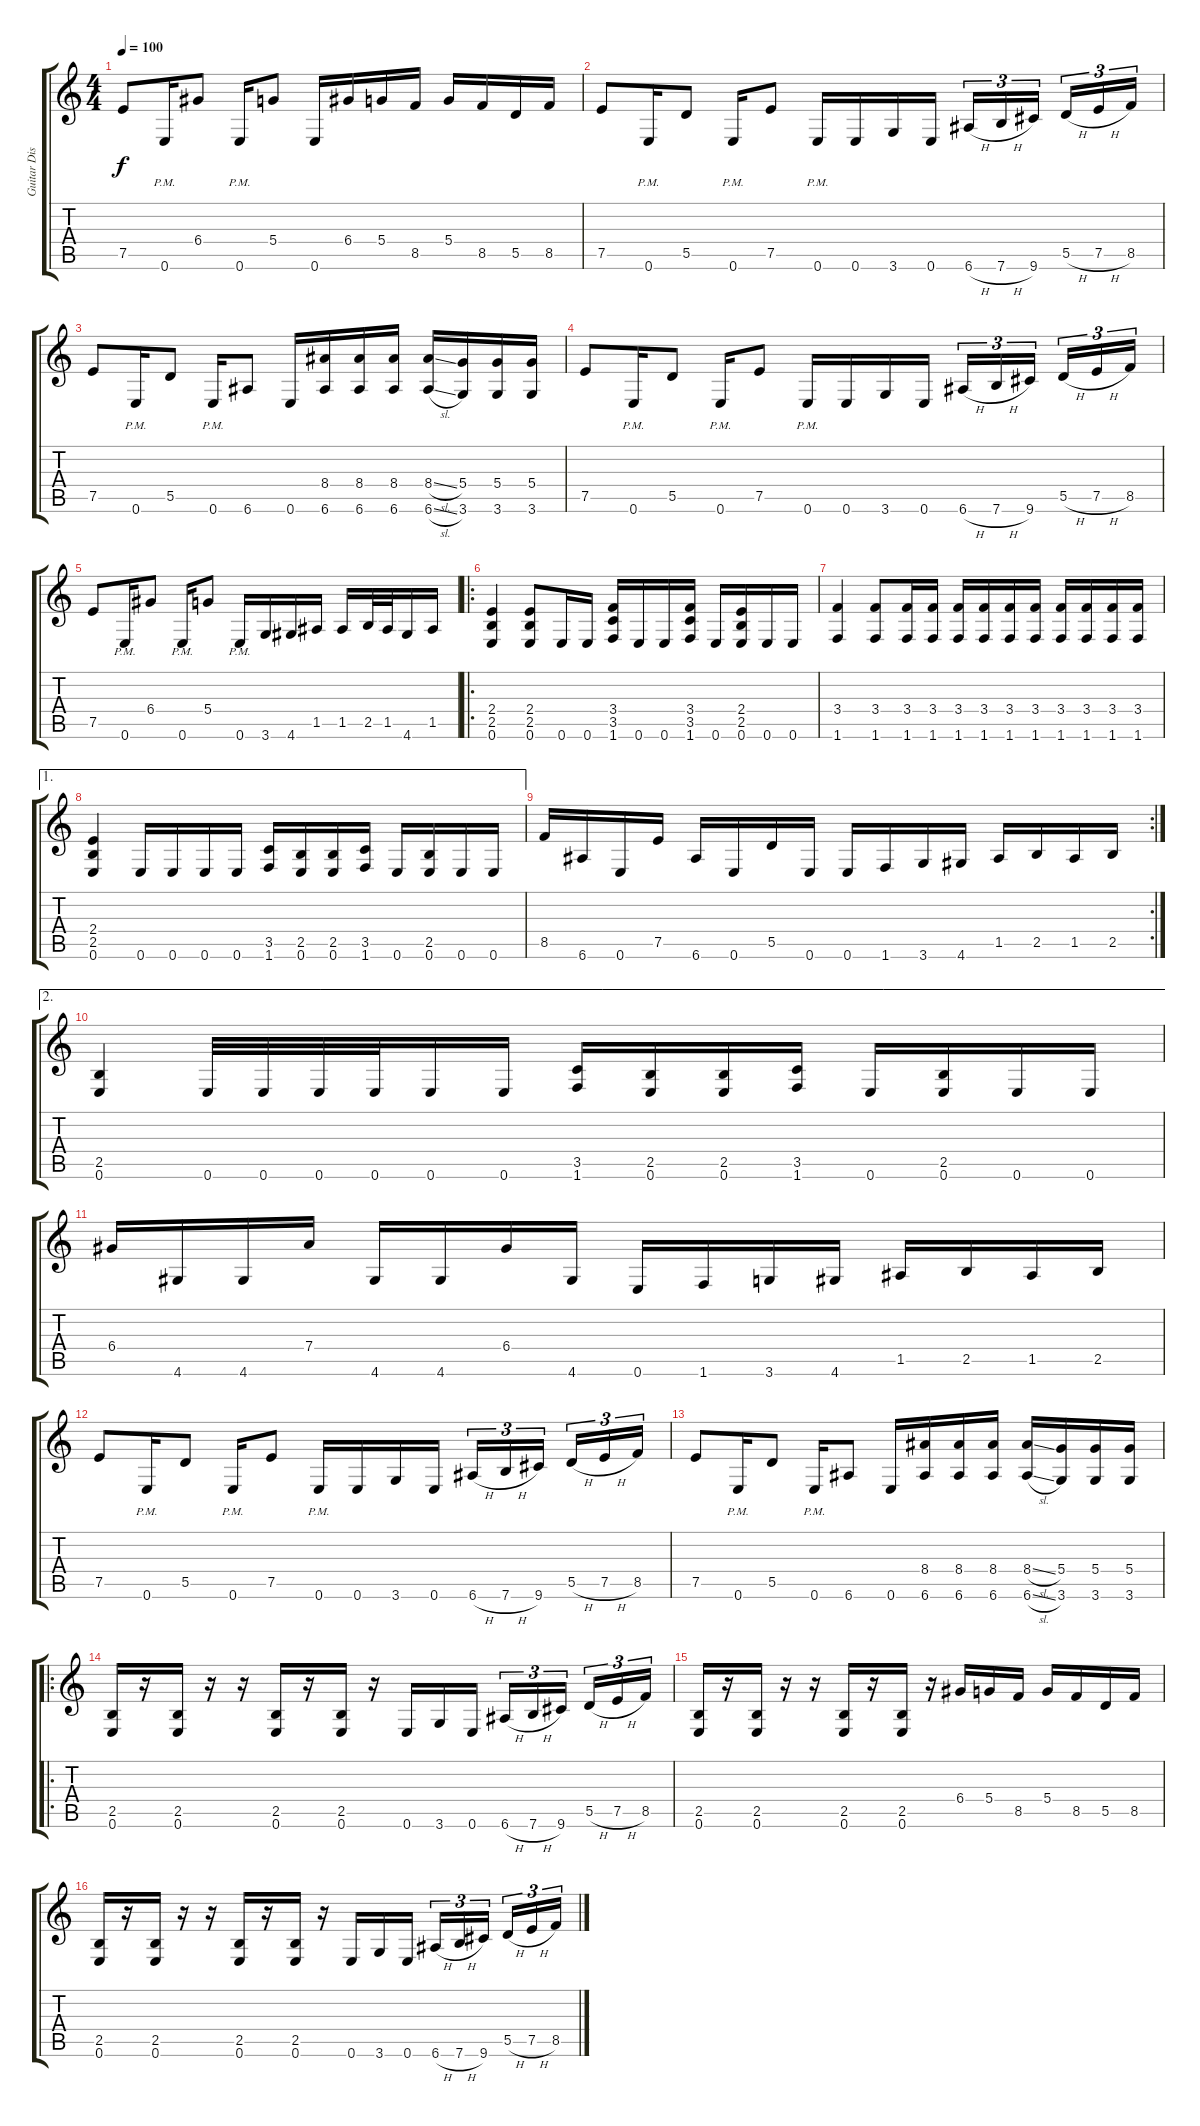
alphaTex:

\track ("Guitar Dist 1 (Andreas)" "Guitar Dis") {instrument distortionguitar}
\staff {score tabs}
\tuning (E4 B3 G3 D3 A2 E2) {hide}
\ts (4 4)
\tempo 100
\clef g2
\ks c
7.5.8{dy f} 0.6{pm}.16 6.4.8 0.6{pm}.16 5.4.8 0.6.16 6.4.16 5.4.16 8.5.16 5.4.16 8.5.16 5.5.16 8.5.16 |
7.5.8 0.6{pm}.16 5.5.8 0.6{pm}.16 7.5.8 0.6{pm}.16 0.6.16 3.6.16 0.6.16 6.6{h}.16{tu (3 2)} 7.6{h}.16{tu (3 2)} 9.6.16{tu (3 2) beam splitsecondary} 5.5{h}.16{tu (3 2)} 7.5{h}.16{tu (3 2)} 8.5.16{tu (3 2)} |
7.5.8 0.6{pm}.16 5.5.8 0.6{pm}.16 6.6.8 0.6.16 (8.4 6.6).16 (8.4 6.6).16 (8.4 6.6).16 (8.4{sl} 6.6{sl}).16 (5.4 3.6).16 (5.4 3.6).16 (5.4 3.6).16 |
7.5.8 0.6{pm}.16 5.5.8 0.6{pm}.16 7.5.8 0.6{pm}.16 0.6.16 3.6.16 0.6.16 6.6{h}.16{tu (3 2)} 7.6{h}.16{tu (3 2)} 9.6.16{tu (3 2) beam splitsecondary} 5.5{h}.16{tu (3 2)} 7.5{h}.16{tu (3 2)} 8.5.16{tu (3 2)} |
7.5.8 0.6{pm}.16 6.4.8 0.6{pm}.16 5.4.8 0.6{pm}.16 3.6.16 4.6.16 1.5.16 1.5.16 2.5.32 1.5.32 4.6.16 1.5.16 |
\ro
(2.4 2.5 0.6).4 (2.4 2.5 0.6).8 0.6.16 0.6.16 (3.4 3.5 1.6).16 0.6.16 0.6.16 (3.4 3.5 1.6).16 0.6.16 (2.4 2.5 0.6).16 0.6.16 0.6.16 |
(3.4 1.6).4 (3.4 1.6).8 (3.4 1.6).16 (3.4 1.6).16 (3.4 1.6).16 (3.4 1.6).16 (3.4 1.6).16 (3.4 1.6).16 (3.4 1.6).16 (3.4 1.6).16 (3.4 1.6).16 (3.4 1.6).16 |
\ae 1
(2.4 2.5 0.6).4 0.6.16 0.6.16 0.6.16 0.6.16 (3.5 1.6).16 (2.5 0.6).16 (2.5 0.6).16 (3.5 1.6).16 0.6.16 (2.5 0.6).16 0.6.16 0.6.16 |
\rc 2
8.5.16 6.6.16 0.6.16 7.5.16 6.6.16 0.6.16 5.5.16 0.6.16 0.6.16 1.6.16 3.6.16 4.6.16 1.5.16 2.5.16 1.5.16 2.5.16 |
\ae 2
(2.5 0.6).4 0.6.32 0.6.32 0.6.32 0.6.32 0.6.16 0.6.16 (3.5 1.6).16 (2.5 0.6).16 (2.5 0.6).16 (3.5 1.6).16 0.6.16 (2.5 0.6).16 0.6.16 0.6.16 |
6.4.16 4.6.16 4.6.16 7.4.16 4.6.16 4.6.16 6.4.16 4.6.16 0.6.16 1.6.16 3.6.16 4.6.16 1.5.16 2.5.16 1.5.16 2.5.16 |
7.5.8 0.6{pm}.16 5.5.8 0.6{pm}.16 7.5.8 0.6{pm}.16 0.6.16 3.6.16 0.6.16 6.6{h}.16{tu (3 2)} 7.6{h}.16{tu (3 2)} 9.6.16{tu (3 2) beam splitsecondary} 5.5{h}.16{tu (3 2)} 7.5{h}.16{tu (3 2)} 8.5.16{tu (3 2)} |
7.5.8 0.6{pm}.16 5.5.8 0.6{pm}.16 6.6.8 0.6.16 (8.4 6.6).16 (8.4 6.6).16 (8.4 6.6).16 (8.4{sl} 6.6{sl}).16 (5.4 3.6).16 (5.4 3.6).16 (5.4 3.6).16 |
\ro
(2.5 0.6).16 r.16 (2.5 0.6).16 r.16 r.16 (2.5 0.6).16 r.16 (2.5 0.6).16 r.16 0.6.16 3.6.16 0.6.16 6.6{h}.16{tu (3 2)} 7.6{h}.16{tu (3 2)} 9.6.16{tu (3 2) beam splitsecondary} 5.5{h}.16{tu (3 2)} 7.5{h}.16{tu (3 2)} 8.5.16{tu (3 2)} |
(2.5 0.6).16 r.16 (2.5 0.6).16 r.16 r.16 (2.5 0.6).16 r.16 (2.5 0.6).16 r.16 6.4.16 5.4.16 8.5.16 5.4.16 8.5.16 5.5.16 8.5.16 |
(2.5 0.6).16 r.16 (2.5 0.6).16 r.16 r.16 (2.5 0.6).16 r.16 (2.5 0.6).16 r.16 0.6.16 3.6.16 0.6.16 6.6{h}.16{tu (3 2)} 7.6{h}.16{tu (3 2)} 9.6.16{tu (3 2) beam splitsecondary} 5.5{h}.16{tu (3 2)} 7.5{h}.16{tu (3 2)} 8.5.16{tu (3 2)}
